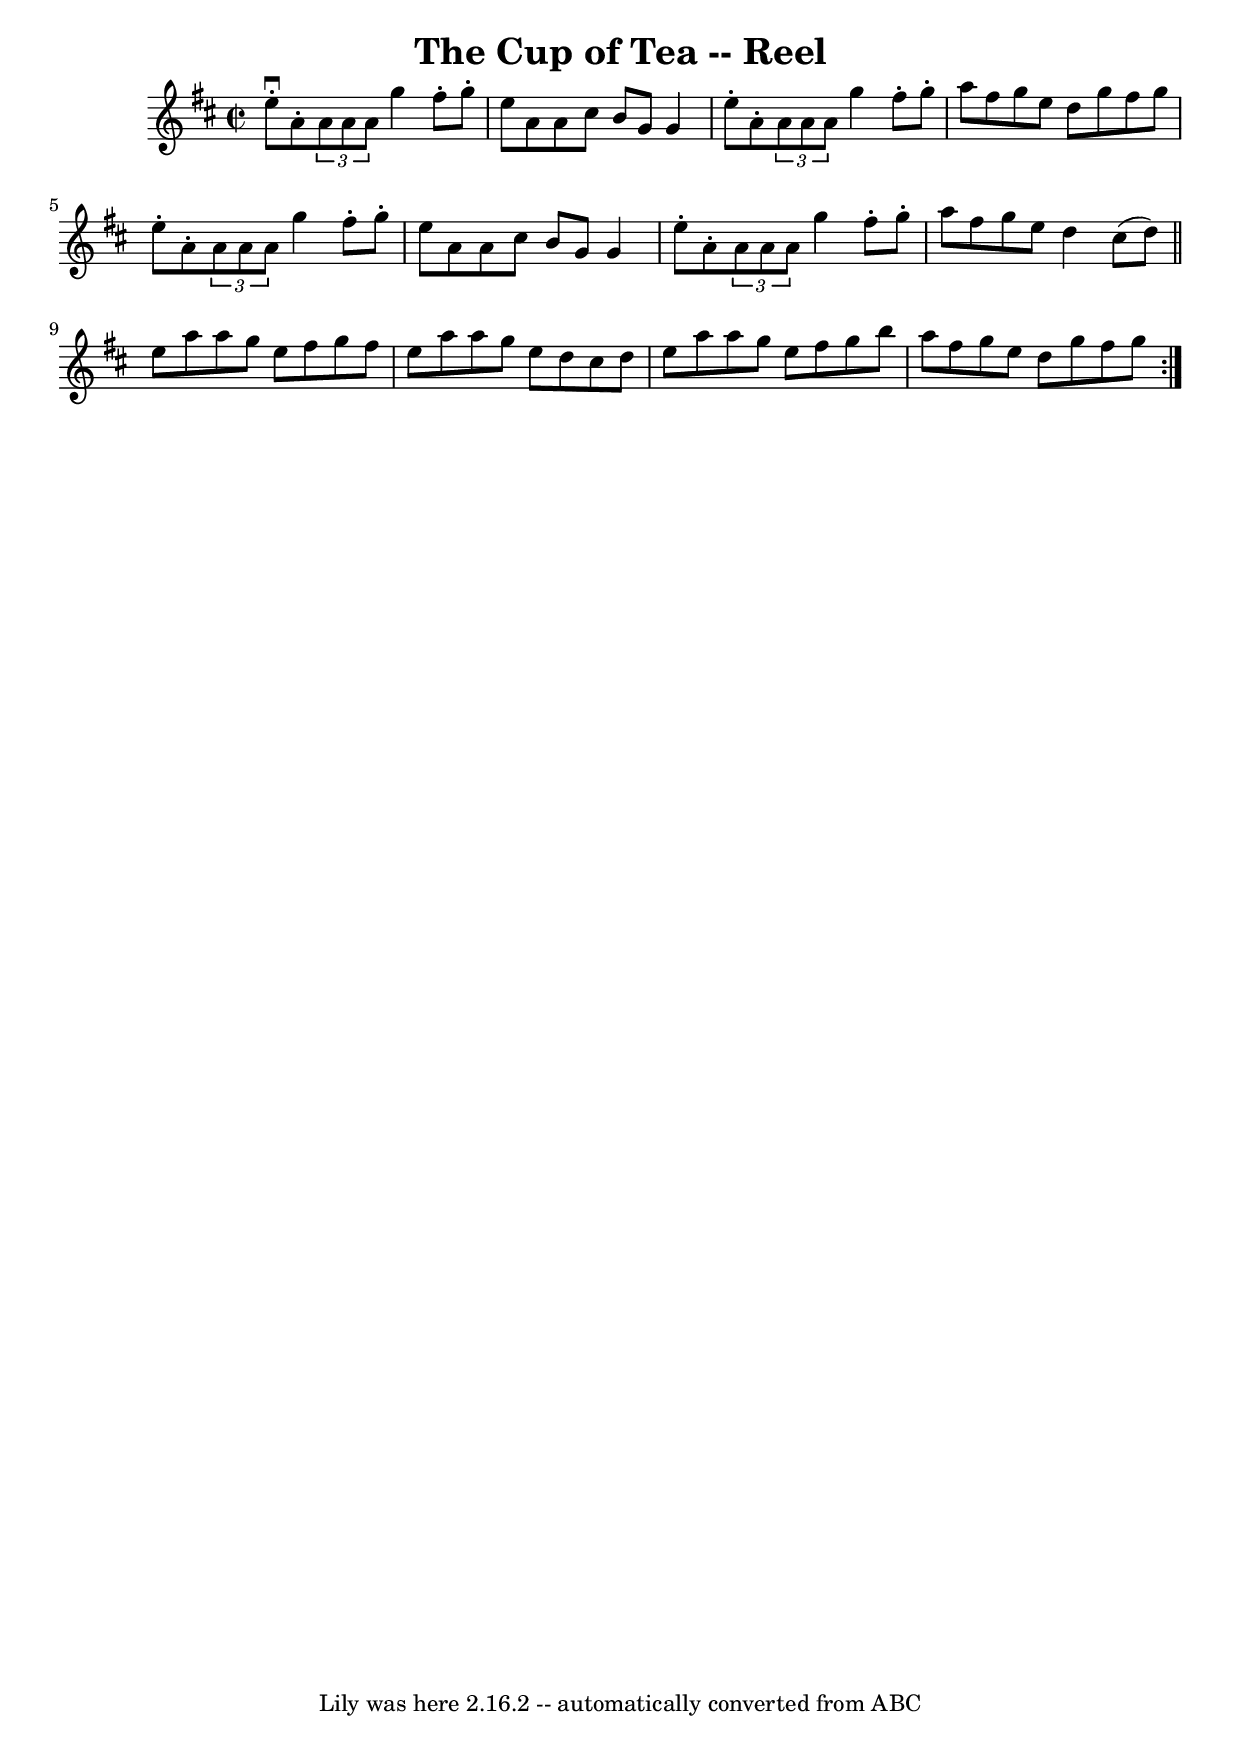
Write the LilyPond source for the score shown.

\version "2.7.40"
\include "Mammoth.ily"
\header {
	%% book = "Ryan's Mammoth Collection"
	crossRefNumber = "1"
	footnotes = ""
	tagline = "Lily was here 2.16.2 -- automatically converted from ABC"
	title = "The Cup of Tea -- Reel"
}
voicedefault =  {
\set Score.defaultBarType = "empty"

\repeat volta 2 {
\override Staff.TimeSignature #'style = #'C
 \time 2/2 \key d \major e''8^\downbow-. a'8 -. \times 2/3 { a'8 a'8  
 a'8  } g''4 fis''8 -. g''8 -. |
 e''8 a'8 a'8 cis''8  
 b'8 g'8 g'4  |
 e''8 -. a'8 -. \times 2/3 { a'8 a'8    
a'8  } g''4 fis''8 -. g''8 -. |
 a''8 fis''8 g''8 e''8  
 d''8 g''8 fis''8 g''8  |
 e''8 -. a'8 -. \times 2/3 {   
a'8 a'8 a'8  } g''4 fis''8 -. g''8 -. |
 e''8 a'8    
a'8 cis''8 b'8 g'8 g'4  |
 e''8 -. a'8 -. \times 2/3 {   
a'8 a'8 a'8  } g''4 fis''8 -. g''8 -. |
 a''8 fis''8    
g''8 e''8 d''4 cis''8 (d''8) \bar "||" e''8 a''8    
a''8 g''8 e''8 fis''8 g''8 fis''8  |
 e''8 a''8    
a''8 g''8 e''8 d''8 cis''8 d''8  |
 e''8 a''8 a''8 
 g''8 e''8 fis''8 g''8 b''8  |
 a''8 fis''8 g''8    
e''8 d''8 g''8 fis''8 g''8  }   
}

\score{
    <<

	\context Staff="default"
	{
	    \voicedefault 
	}

    >>
	\layout {
	}
	\midi {}
}
